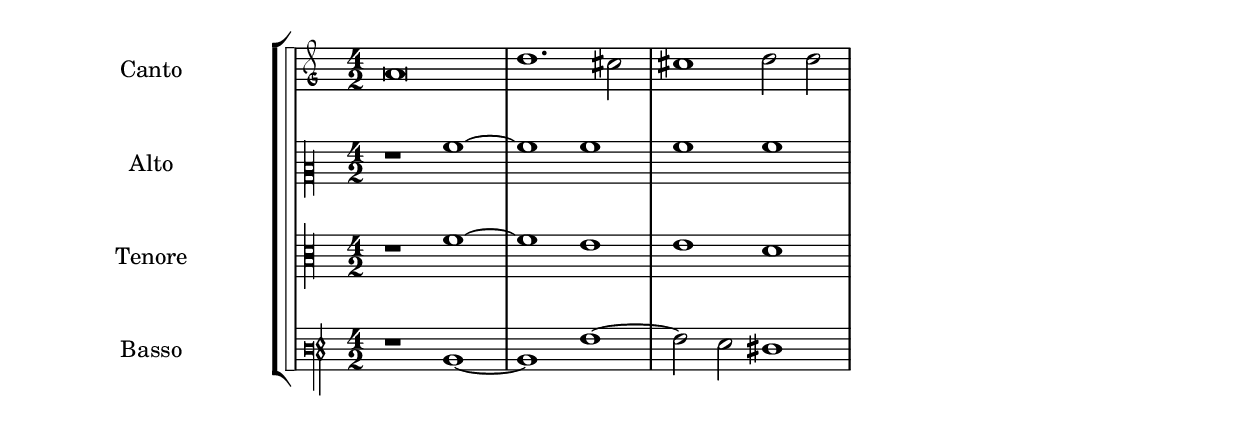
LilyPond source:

\version "2.16.0"
\include "english.ly"

\include "../../include/macros.ly" 

cantoXII = \relative c'' {
    \fourTwoCutTime
    \clef "petrucci-g"
    \key c \major

    a\breve | d1. cs2 | cs1 d2 d | }

altoXII = \relative c'' {
    \fourTwoCutTime
    \clef "petrucci-c2"
    \key c \major

    r1 a1 ~ | a a | a a }

tenoreXII = \relative c' {
    \fourTwoCutTime
    \clef "petrucci-c3"
    \key c \major

    r1 f ~ | f e | e d | }

bassoXII = \relative c {
    \fourTwoCutTime
    \clef "petrucci-f3"
    \key c \major

    r1 d ~ | d a'1 ~ | a2 g fs1 | }


    
\layout {
    ragged-bottom = ##t
    \context {
    }
    indent = 4\cm
    incipit-width = 2\cm
}
   \score {
        \new StaffGroup \with {
          systemStartDelimiter = #'SystemStartSquare
        } <<
            \new ChoirStaff = choirStaff <<
                \new Voice << 
                    \override Slur #'transparent = ##t 
                    \set Staff.instrumentName = #"Canto"
                    \cantoXII 
                >>
                \new Voice << 
                    \override Slur #'transparent = ##t 
                    \set Staff.instrumentName = #"Alto"
                    \altoXII 
                >>
                \new Voice << 
                    \set Staff.instrumentName = #"Tenore"
                    \tenoreXII 
                >>
                \new Voice << 
                    \set Staff.instrumentName = #"Basso"
                    \bassoXII 
                >>
            >>
        >>
}



